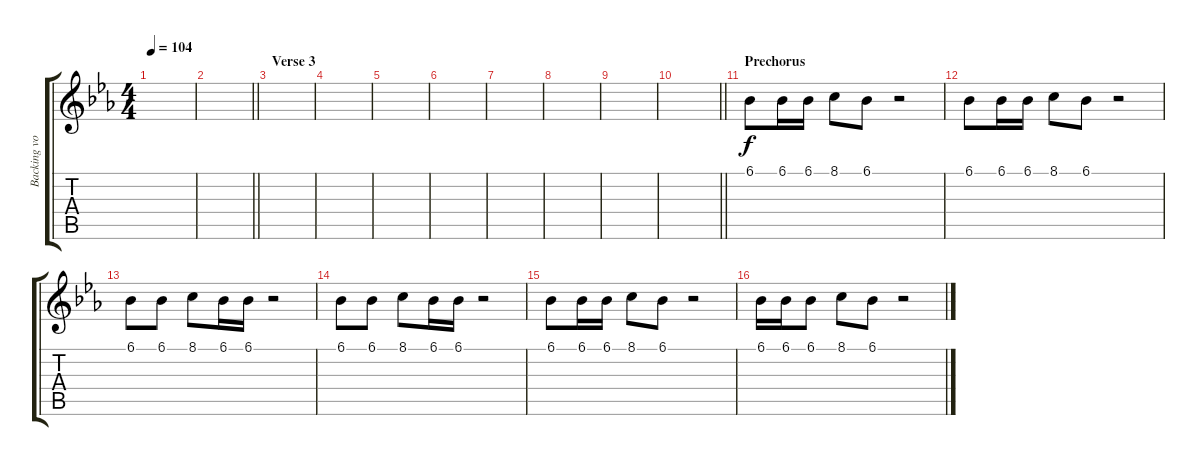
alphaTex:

\track ("Backing vocals" "Backing vo") {instrument sopranosax}
\staff {score tabs}
\tuning (E4 B3 G3 D3 A2 E2) {hide}
\ts (4 4)
\tempo 104
\clef g2
\ks eb
|
\barLineRight lightlight
|
\section ("" "Verse 3")
|
|
|
|
|
|
|
\barLineRight lightlight
|
\section ("" "Prechorus")
6.1.8 6.1.16 6.1.16 8.1.8 6.1.8 r.2 |
6.1.8 6.1.16 6.1.16 8.1.8 6.1.8 r.2 |
6.1.8 6.1.8 8.1.8 6.1.16 6.1.16 r.2 |
6.1.8 6.1.8 8.1.8 6.1.16 6.1.16 r.2 |
6.1.8 6.1.16 6.1.16 8.1.8 6.1.8 r.2 |
6.1.16 6.1.16 6.1.8 8.1.8 6.1.8 r.2
